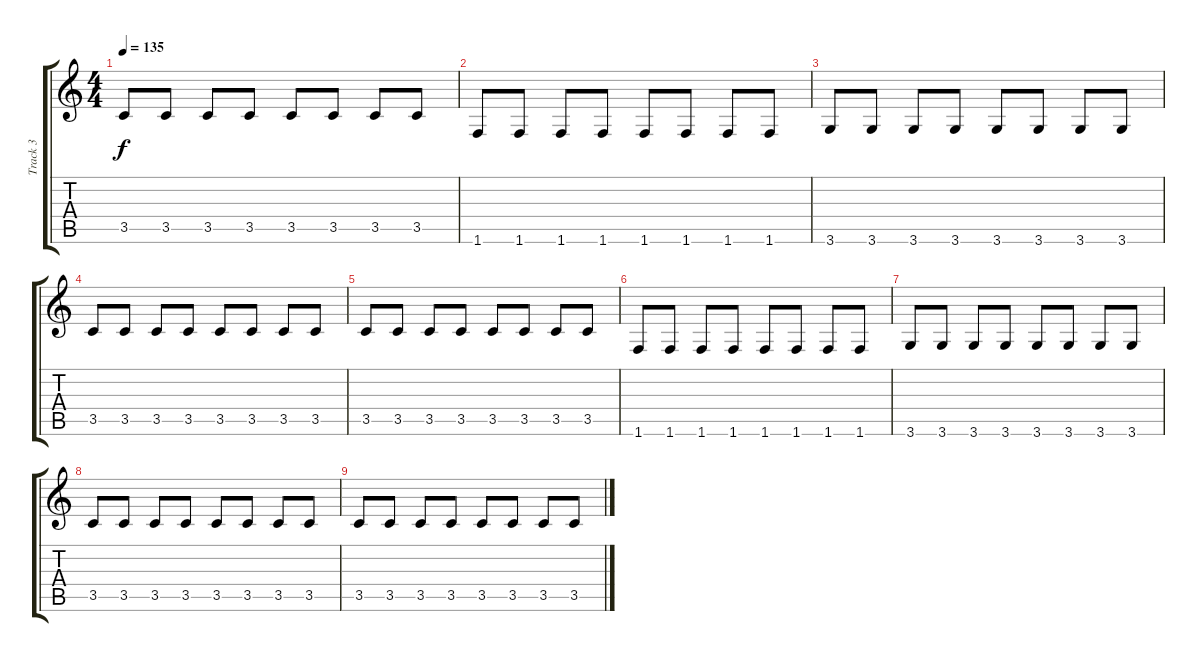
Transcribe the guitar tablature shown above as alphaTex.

\track ("Track 3" "Track 3") {instrument electricbassfinger}
\staff {score tabs}
\tuning (E4 B3 G3 D3 A2 E2) {hide}
\ts (4 4)
\tempo 135
\clef g2
\ks c
3.5.8{dy f} 3.5.8 3.5.8 3.5.8 3.5.8 3.5.8 3.5.8 3.5.8 |
1.6.8 1.6.8 1.6.8 1.6.8 1.6.8 1.6.8 1.6.8 1.6.8 |
3.6.8 3.6.8 3.6.8 3.6.8 3.6.8 3.6.8 3.6.8 3.6.8 |
3.5.8 3.5.8 3.5.8 3.5.8 3.5.8 3.5.8 3.5.8 3.5.8 |
3.5.8 3.5.8 3.5.8 3.5.8 3.5.8 3.5.8 3.5.8 3.5.8 |
1.6.8 1.6.8 1.6.8 1.6.8 1.6.8 1.6.8 1.6.8 1.6.8 |
3.6.8 3.6.8 3.6.8 3.6.8 3.6.8 3.6.8 3.6.8 3.6.8 |
3.5.8 3.5.8 3.5.8 3.5.8 3.5.8 3.5.8 3.5.8 3.5.8 |
3.5.8 3.5.8 3.5.8 3.5.8 3.5.8 3.5.8 3.5.8 3.5.8
